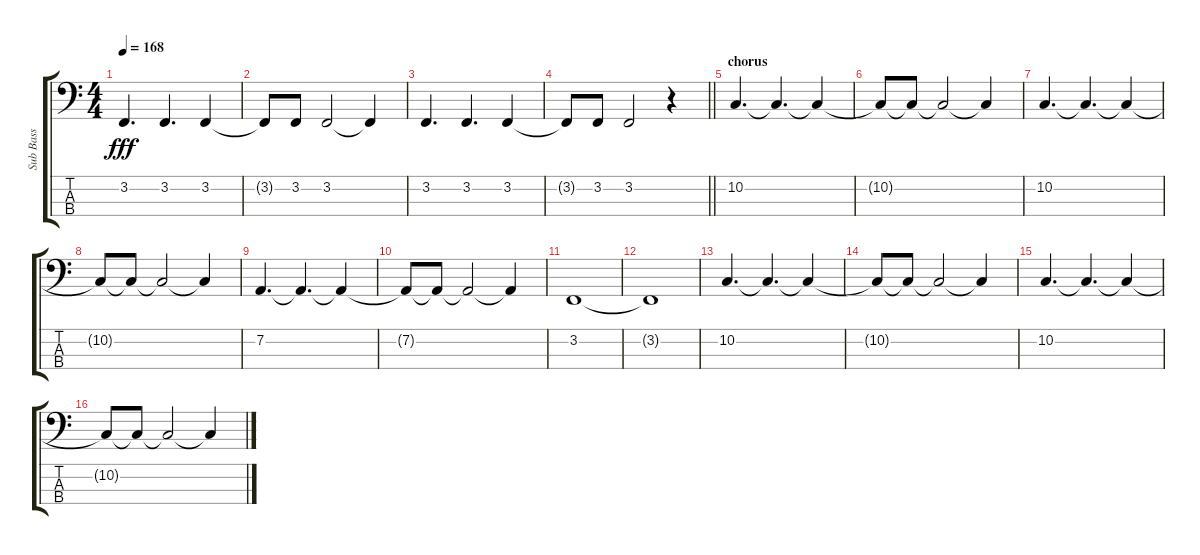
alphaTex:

\track ("Sub Bass" "Sub Bass") {instrument ocarina}
\staff {score tabs}
\tuning (G2 D2 A1 E1) {hide}
\ts (4 4)
\tempo 168
\clef f4
\ks c
3.2.4{d dy fff} 3.2.4{d} 3.2.4 |
3.2{t}.8 3.2.8 3.2.2 3.2{t}.4 |
3.2.4{d} 3.2.4{d} 3.2.4 |
\barLineRight lightlight
3.2{t}.8 3.2.8 3.2.2 r.4 |
\section ("" "chorus")
10.2.4{d} 10.2{t}.4{d} 10.2{t}.4 |
10.2{t}.8 10.2{t}.8 10.2{t}.2 10.2{t}.4 |
10.2.4{d} 10.2{t}.4{d} 10.2{t}.4 |
10.2{t}.8 10.2{t}.8 10.2{t}.2 10.2{t}.4 |
7.2.4{d} 7.2{t}.4{d} 7.2{t}.4 |
7.2{t}.8 7.2{t}.8 7.2{t}.2 7.2{t}.4 |
3.2.1 |
3.2{t}.1 |
10.2.4{d} 10.2{t}.4{d} 10.2{t}.4 |
10.2{t}.8 10.2{t}.8 10.2{t}.2 10.2{t}.4 |
10.2.4{d} 10.2{t}.4{d} 10.2{t}.4 |
10.2{t}.8 10.2{t}.8 10.2{t}.2 10.2{t}.4
